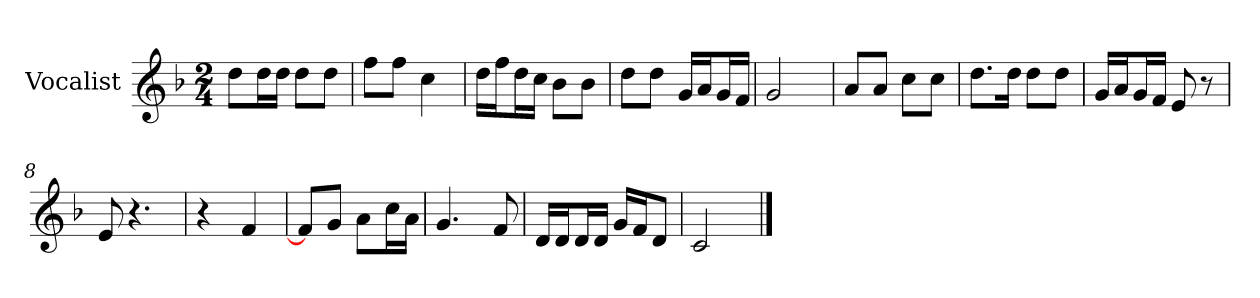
**kern
*part1
*staff1
*I"Vocalist
*k[b-]
*F:
*M2/4
=
8ddL
16ddL
16ddJJ
8ddL
8ddJ
=1
8ffL
8ffJ
4cc
=2
16ddLL
16ffJ
16ddL
16ccJJ
8b-L
8b-J
=3
8ddL
8ddJ
16gLL
16aJ
16gL
16fJJ
=4
2g
=5
8aL
8aJ
8ccL
8ccJ
=6
8.ddL
16ddJk
8ddL
8ddJ
=7
16gLL
16aJ
16gL
16fJJ
8e
8r
=8
8e
4.r
=9
4r
4f
=10
8fL]
8gJ
8aL
16ccL
16aJJ
=11
4.g
8f
=12
16dLL
16dJ
16dL
16dJJ
16gLL
16fJ
8dJ
=13
2c
==
*-
